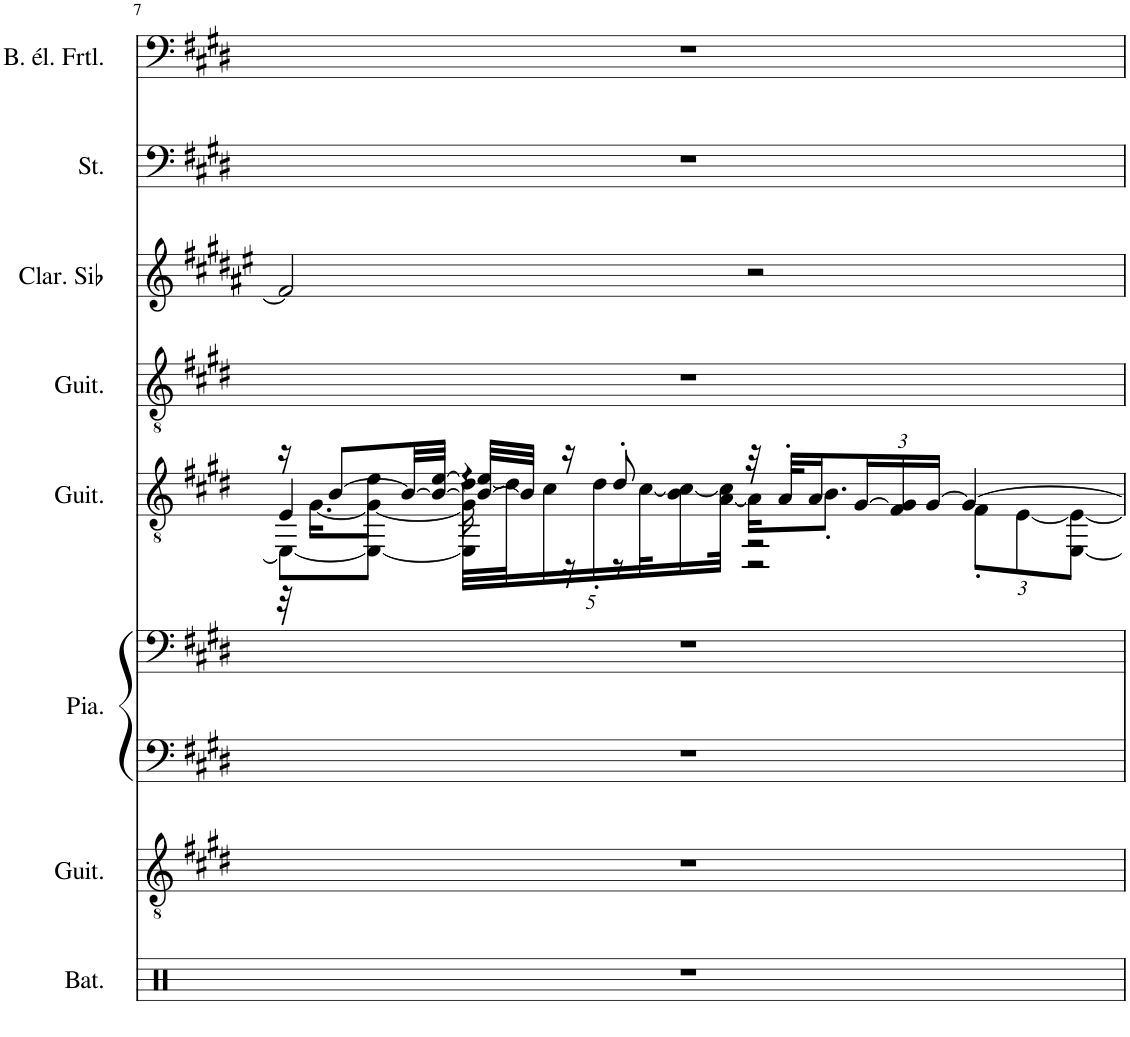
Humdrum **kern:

**kern	**kern	**kern	**kern	**kern	**kern	**kern	**kern	**kern
*part8	*part7	*part6	*part6	*part5	*part4	*part3	*part2	*part1
*staff9	*staff8	*staff7	*staff6	*staff5	*staff4	*staff3	*staff2	*staff1
*I"Batterie, Drums	*I"Guitare classique, Acoustic Guitar (nylon)	*I"Piano, Acoustic Grand Piano	*	*I"Guitare acoustique, Acoustic Guitar (steel)	*I"Guitare acoustique, Acoustic Guitar (steel)	*I"Clarinette en Sib	*I"Cordes, String Ensemble 1	*I"Basse électrique fretless, Fretless Bass
*I'Bat.	*I'Guit.	*I'Pia.	*	*I'Guit.	*I'Guit.	*I'Clar. Sib	*I'St.	*I'B. él. Frtl.
!!LO:PB:g=z
*clefX	*clefGv2	*clefF4	*clefF4	*clefGv2	*clefGv2	*clefG2	*clefF4	*clefF4
*	*	*	*	*	*	*Trd1c2	*	*Trd7c12
*k[]	*k[f#c#g#d#]	*k[f#c#g#d#]	*k[f#c#g#d#]	*k[f#c#g#d#]	*k[f#c#g#d#]	*k[f#c#g#d#a#e#]	*k[f#c#g#d#]	*k[f#c#g#d#]
*M4/4	*M4/4	*M4/4	*M4/4	*M4/4	*M4/4	*M4/4	*M4/4	*M4/4
=7	=7	=7	=7	=7	=7	=7	=7	=7
*	*	*	*	*^	*	*	*	*
*	*	*	*	*	*^	*	*	*	*
*	*	*	*	*	*	*^	*	*	*	*
1r	1r	1r	1r	16r	8EE\L_	4E/	32r	1r	2f#/]	1r	1r
.	.	.	.	.	.	.	[16.G#\KL	.	.	.	.
.	.	.	.	[8B/L	.	.	.	.	.	.	.
.	.	.	.	.	8EE\_ 8e\J	.	8G#\J_	.	.	.	.
.	.	.	.	32B/LL_	.	.	.	.	.	.	.
.	.	.	.	32B/_ [32e/JJJ	.	.	.	.	.	.	.
*	*	*	*	*	*Xbrackettup	*	*	*	*	*	*
.	.	.	.	32B/_ 32e/]LLL	40EE\] [40d#\LLL	4r	16G#\]	.	.	.	.
.	.	.	.	.	40d#\J]	.	.	.	.	.	.
.	.	.	.	32B/JJJ]	.	.	.	.	.	.	.
.	.	.	.	.	20c#\	.	.	.	.	.	.
.	.	.	.	16r	.	.	16r	.	.	.	.
.	.	.	.	.	20d#'\	.	.	.	.	.	.
.	.	.	.	8d#'/	.	.	8r	.	.	.	.
.	.	.	.	.	[40c#\K	.	.	.	.	.	.
.	.	.	.	.	20B\ 20c#\_	.	.	.	.	.	.
.	.	.	.	.	[40A\ 40c#\]JJk	.	.	.	.	.	.
.	.	.	.	32r	16A\KL]	2r	2r	.	2r	.	.
.	.	.	.	32A'/KLL	.	.	.	.	.	.	.
.	.	.	.	16A/	8.B'\J	.	.	.	.	.	.
.	.	.	.	[24G#/	.	.	.	.	.	.	.
.	.	.	.	24F#/ 24G#/]	.	.	.	.	.	.	.
.	.	.	.	[24G#/JJ	.	.	.	.	.	.	.
.	.	.	.	4G#/_	12F#'\L	.	.	.	.	.	.
.	.	.	.	.	[12E\	.	.	.	.	.	.
.	.	.	.	.	[12EE\ 12E\_J	.	.	.	.	.	.
*	*	*	*	*v	*v	*v	*v	*	*	*	*
=	=	=	=	=	=	=	=	=
*-	*-	*-	*-	*-	*-	*-	*-	*-
